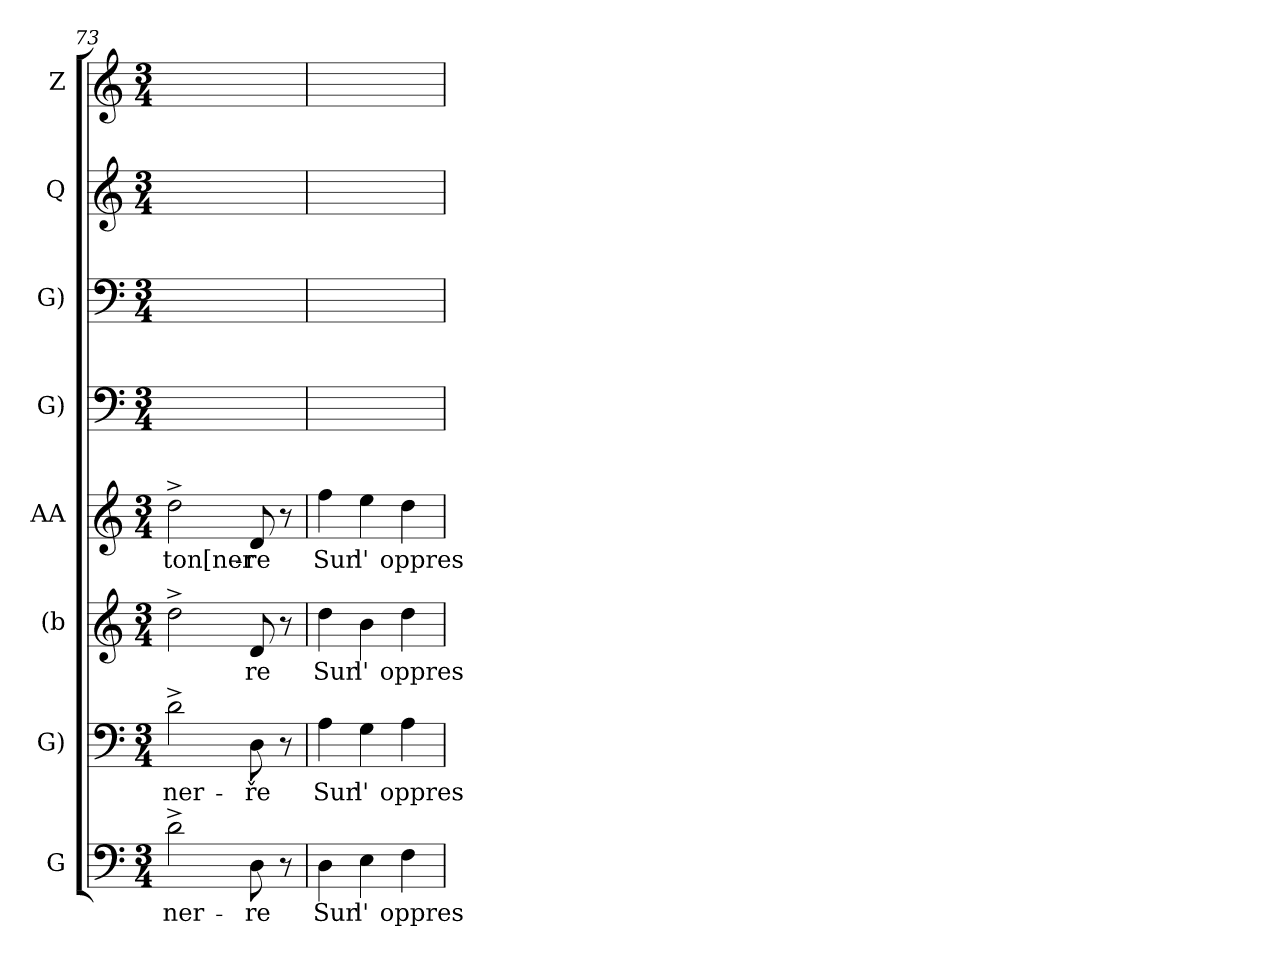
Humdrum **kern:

**kern	**text	**kern	**text	**kern	**text	**kern	**text	**kern	**kern	**kern	**kern
*part8	*part8	*part7	*part7	*part6	*part6	*part5	*part5	*part4	*part3	*part2	*part1
*staff8	*staff8	*staff7	*staff7	*staff6	*staff6	*staff5	*staff5	*staff4	*staff3	*staff2	*staff1
*I"G	*	*I"G)	*	*I"(b	*	*I"AA	*	*I"G)	*I"G)	*I"Q	*I"Z
*clefF4	*	*clefF4	*	*clefG2	*	*clefG2	*	*clefF4	*clefF4	*clefG2	*clefG2
*k[]	*	*k[]	*	*k[]	*	*k[]	*	*k[]	*k[]	*k[]	*k[]
*M3/4	*	*M3/4	*	*M3/4	*	*M3/4	*	*M3/4	*M3/4	*M3/4	*M3/4
=73	=73	=73	=73	=73	=73	=73	=73	=73	=73	=73	=73
2d^<i\	ner-	2d^<i\	ner-	2dd^>i\	--	2dd^>i\	ton[ner-	2.ryy	2.ryy	2.ryy	2.ryy
8Di\	re	8Di\	ře	8di/	re	8di/	re	.	.	.	.
8r	.	8r	.	8r	.	8r	.	.	.	.	.
=74	=74	=74	=74	=74	=74	=74	=74	=74	=74	=74	=74
4Di\	Sur	4Ai\	Sur	4ddi\	Sur	4ffi\	Sur	2.ryy	2.ryy	2.ryy	2.ryy
4Ei\	l'	4Gi\	l'	4bi\	l'	4eei\	l'	.	.	.	.
4Fi\	oppres-	4Ai\	oppres-	4ddi\	oppres-	4ddi\	oppres	.	.	.	.
=	=	=	=	=	=	=	=	=	=	=	=
*-	*-	*-	*-	*-	*-	*-	*-	*-	*-	*-	*-
